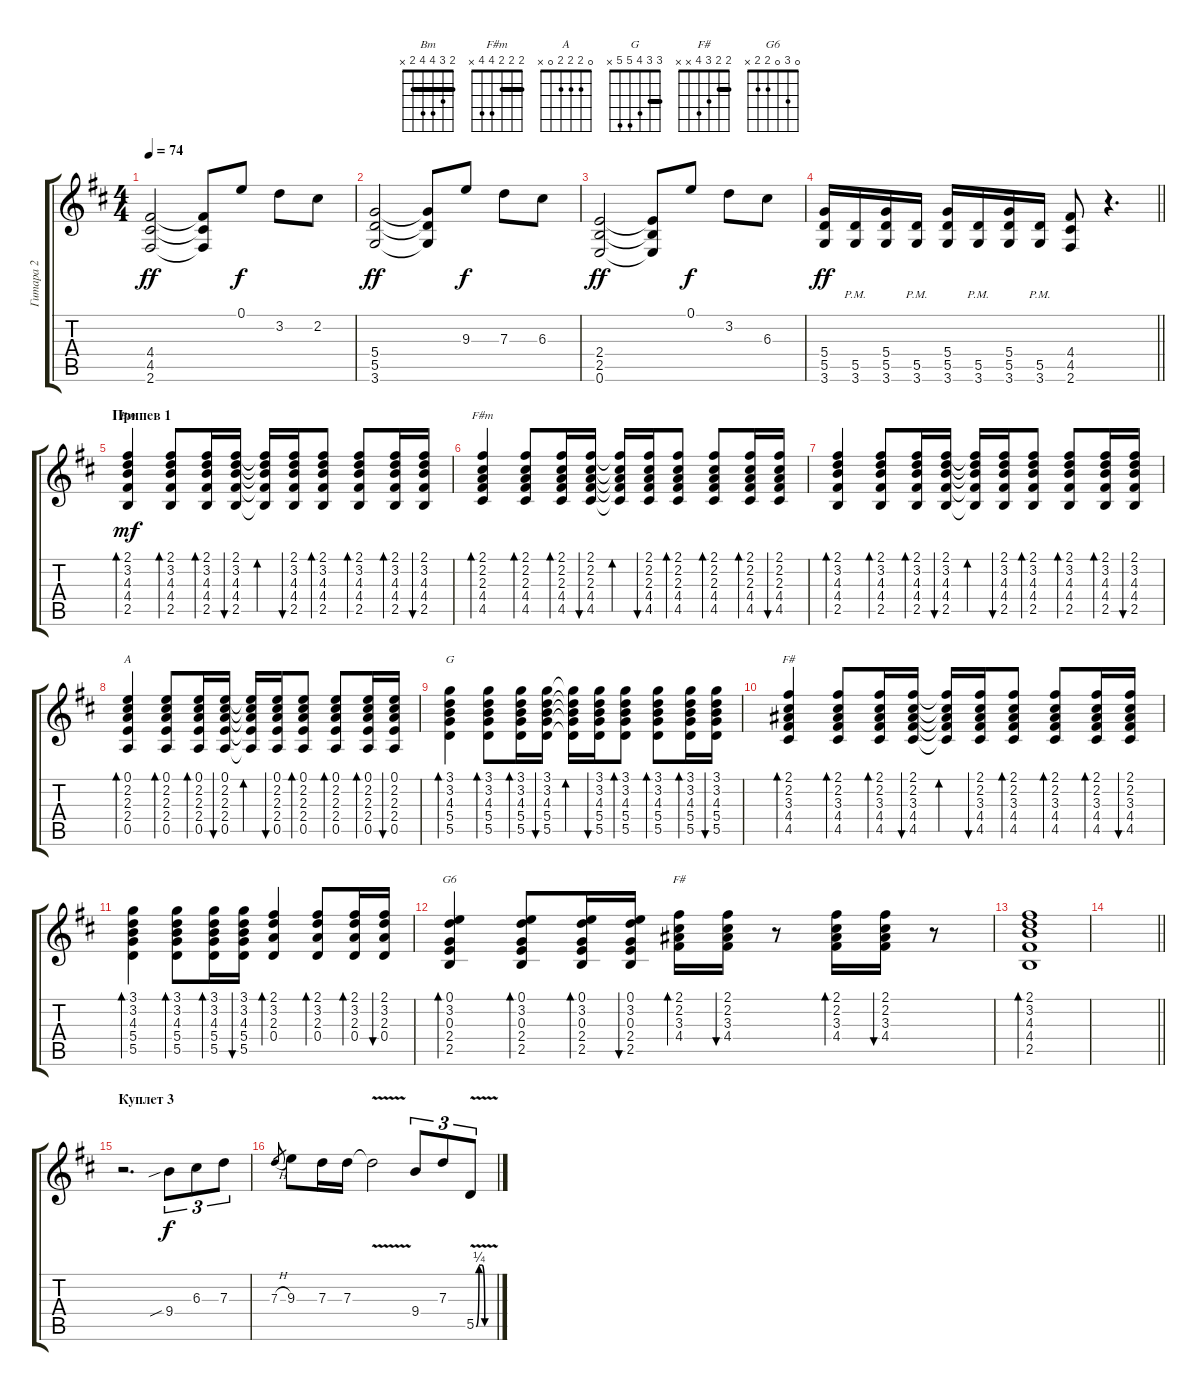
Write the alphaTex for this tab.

\track ("Гитара 2" "Гитара 2") {instrument distortionguitar}
\staff {score tabs}
\tuning (E4 B3 G3 D3 A2 E2) {hide}
\chord ("Bm" 2 3 4 4 2 x) {barre 2}
\chord ("F#m" 2 2 2 4 4 x) {barre 2}
\chord ("A" 0 2 2 2 0 x)
\chord ("G" 3 3 4 5 5 x) {barre 3}
\chord ("F#" 2 2 3 4 4 x) {barre 2}
\chord ("G6" 0 3 0 2 2 x)
\chord ("F#" 2 2 3 4 x x) {barre 2}
\ts (4 4)
\tempo 74
\clef g2
\ks bminor
(4.4 4.5 2.6).2{dy ff volume 14 balance 8 instrument distortionguitar} (4.4{t} 4.5{t} 2.6{t}).8 0.1.8{dy f} 3.2.8 2.2.8 |
(5.4 5.5 3.6).2{dy ff} (5.4{t} 5.5{t} 3.6{t}).8 9.3.8{dy f} 7.3.8 6.3.8 |
(2.4 2.5 0.6).2{dy ff} (2.4{t} 2.5{t} 0.6{t}).8 0.1.8{dy f} 3.2.8 6.3.8 |
\barLineRight lightlight
(5.4 5.5 3.6).16{dy ff} (5.5{pm} 3.6{pm}).16 (5.4 5.5 3.6).16 (5.5{pm} 3.6{pm}).16 (5.4 5.5 3.6).16 (5.5{pm} 3.6{pm}).16 (5.4 5.5 3.6).16 (5.5{pm} 3.6{pm}).16 (4.4 4.5 2.6).8 r.4{d} |
\section ("" "Припев 1")
(2.1 3.2 4.3 4.4 2.5).4{bd 60 ch "Bm" dy mf instrument acousticguitarsteel} (2.1 3.2 4.3 4.4 2.5).8{bd 60} (2.1 3.2 4.3 4.4 2.5).16{bd 60} (2.1 3.2 4.3 4.4 2.5).16{bu 60} (2.1{t} 3.2{t} 4.3{t} 4.4{t} 2.5{t}).16{bd 60} (2.1 3.2 4.3 4.4 2.5).16{bu 60} (2.1 3.2 4.3 4.4 2.5).8{bd 60} (2.1 3.2 4.3 4.4 2.5).8{bd 60} (2.1 3.2 4.3 4.4 2.5).16{bd 60} (2.1 3.2 4.3 4.4 2.5).16{bu 60} |
(2.1 2.2 2.3 4.4 4.5).4{bd 60 ch "F#m"} (2.1 2.2 2.3 4.4 4.5).8{bd 60} (2.1 2.2 2.3 4.4 4.5).16{bd 60} (2.1 2.2 2.3 4.4 4.5).16{bu 60} (2.1{t} 2.2{t} 2.3{t} 4.4{t} 4.5{t}).16{bd 60} (2.1 2.2 2.3 4.4 4.5).16{bu 60} (2.1 2.2 2.3 4.4 4.5).8{bd 60} (2.1 2.2 2.3 4.4 4.5).8{bd 60} (2.1 2.2 2.3 4.4 4.5).16{bd 60} (2.1 2.2 2.3 4.4 4.5).16{bu 60} |
(2.1 3.2 4.3 4.4 2.5).4{bd 60} (2.1 3.2 4.3 4.4 2.5).8{bd 60} (2.1 3.2 4.3 4.4 2.5).16{bd 60} (2.1 3.2 4.3 4.4 2.5).16{bu 60} (2.1{t} 3.2{t} 4.3{t} 4.4{t} 2.5{t}).16{bd 60} (2.1 3.2 4.3 4.4 2.5).16{bu 60} (2.1 3.2 4.3 4.4 2.5).8{bd 60} (2.1 3.2 4.3 4.4 2.5).8{bd 60} (2.1 3.2 4.3 4.4 2.5).16{bd 60} (2.1 3.2 4.3 4.4 2.5).16{bu 60} |
(0.1 2.2 2.3 2.4 0.5).4{bd 60 ch "A"} (0.1 2.2 2.3 2.4 0.5).8{bd 60} (0.1 2.2 2.3 2.4 0.5).16{bd 60} (0.1 2.2 2.3 2.4 0.5).16{bu 60} (0.1{t} 2.2{t} 2.3{t} 2.4{t} 0.5{t}).16{bd 60} (0.1 2.2 2.3 2.4 0.5).16{bu 60} (0.1 2.2 2.3 2.4 0.5).8{bd 60} (0.1 2.2 2.3 2.4 0.5).8{bd 60} (0.1 2.2 2.3 2.4 0.5).16{bd 60} (0.1 2.2 2.3 2.4 0.5).16{bu 60} |
(3.1 3.2 4.3 5.4 5.5).4{bd 60 ch "G"} (3.1 3.2 4.3 5.4 5.5).8{bd 60} (3.1 3.2 4.3 5.4 5.5).16{bd 60} (3.1 3.2 4.3 5.4 5.5).16{bu 60} (3.1{t} 3.2{t} 4.3{t} 5.4{t} 5.5{t}).16{bd 60} (3.1 3.2 4.3 5.4 5.5).16{bu 60} (3.1 3.2 4.3 5.4 5.5).8{bd 60} (3.1 3.2 4.3 5.4 5.5).8{bd 60} (3.1 3.2 4.3 5.4 5.5).16{bd 60} (3.1 3.2 4.3 5.4 5.5).16{bu 60} |
(2.1 2.2 3.3 4.4 4.5).4{bd 60 ch "F#"} (2.1 2.2 3.3 4.4 4.5).8{bd 60} (2.1 2.2 3.3 4.4 4.5).16{bd 60} (2.1 2.2 3.3 4.4 4.5).16{bu 60} (2.1{t} 2.2{t} 3.3{t} 4.4{t} 4.5{t}).16{bd 60} (2.1 2.2 3.3 4.4 4.5).16{bu 60} (2.1 2.2 3.3 4.4 4.5).8{bd 60} (2.1 2.2 3.3 4.4 4.5).8{bd 60} (2.1 2.2 3.3 4.4 4.5).16{bd 60} (2.1 2.2 3.3 4.4 4.5).16{bu 60} |
(3.1 3.2 4.3 5.4 5.5).4{bd 60} (3.1 3.2 4.3 5.4 5.5).8{bd 60} (3.1 3.2 4.3 5.4 5.5).16{bd 60} (3.1 3.2 4.3 5.4 5.5).16{bu 60} (2.1 3.2 2.3 0.4).4{bd 60} (2.1 3.2 2.3 0.4).8{bd 60} (2.1 3.2 2.3 0.4).16{bd 60} (2.1 3.2 2.3 0.4).16{bu 60} |
(0.1 3.2 0.3 2.4 2.5).4{bd 60 ch "G6"} (0.1 3.2 0.3 2.4 2.5).8{bd 60} (0.1 3.2 0.3 2.4 2.5).16{bd 60} (0.1 3.2 0.3 2.4 2.5).16{bu 60} (2.1 2.2 3.3 4.4).16{bd 60 ch "F#"} (2.1 2.2 3.3 4.4).16{bu 60} r.8 (2.1 2.2 3.3 4.4).16{bd 60} (2.1 2.2 3.3 4.4).16{bu 60} r.8 |
(2.1 3.2 4.3 4.4 2.5).1{bd 120} |
\barLineRight lightlight
|
\section ("" "Куплет 3")
r.2{d volume 16 balance 8 instrument overdrivenguitar} 9.4{sib}.8{tu (3 2) dy f} 6.3.8{tu (3 2)} 7.3.8{tu (3 2)} |
7.3{h}.8{gr} 9.3.8 7.3.16 7.3.16 7.3{v t}.2 9.4.8{tu (3 2)} 7.3.8{tu (3 2)} 5.5{be (custom 0 0 10 1 20 1 30 0 60 0) v}.8{tu (3 2)}
